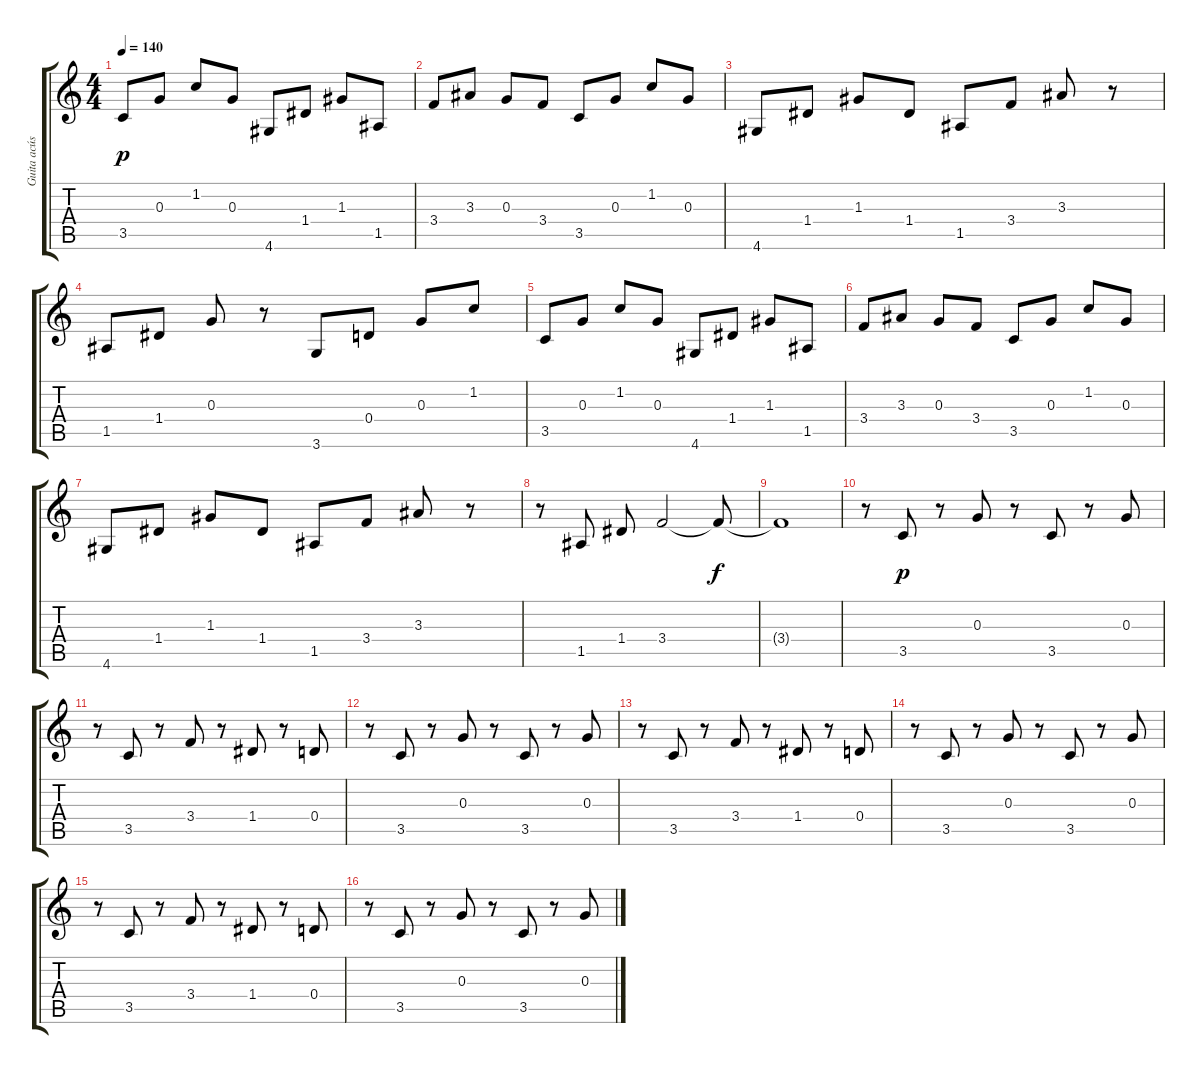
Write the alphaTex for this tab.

\track ("Guita acústica 1" "Guita acús") {instrument acousticguitarsteel}
\staff {score tabs}
\tuning (E4 B3 G3 D3 A2 E2) {hide}
\ts (4 4)
\tempo 140
\clef g2
\ks c
3.5.8{dy p instrument acousticguitarsteel} 0.3.8 1.2.8 0.3.8 4.6.8 1.4.8 1.3.8 1.5.8 |
3.4.8 3.3.8 0.3.8 3.4.8 3.5.8 0.3.8 1.2.8 0.3.8 |
4.6.8 1.4.8 1.3.8 1.4.8 1.5.8 3.4.8 3.3.8 r.8 |
1.5.8 1.4.8 0.3.8 r.8 3.6.8 0.4.8 0.3.8 1.2.8 |
3.5.8 0.3.8 1.2.8 0.3.8 4.6.8 1.4.8 1.3.8 1.5.8 |
3.4.8 3.3.8 0.3.8 3.4.8 3.5.8 0.3.8 1.2.8 0.3.8 |
4.6.8 1.4.8 1.3.8 1.4.8 1.5.8 3.4.8 3.3.8 r.8 |
r.8 1.5.8 1.4.8 3.4.2 3.4{t}.8{dy f} |
3.4{t}.1 |
r.8 3.5.8{dy p} r.8 0.3.8 r.8 3.5.8 r.8 0.3.8 |
r.8 3.5.8 r.8 3.4.8 r.8 1.4.8 r.8 0.4.8 |
r.8 3.5.8 r.8 0.3.8 r.8 3.5.8 r.8 0.3.8 |
r.8 3.5.8 r.8 3.4.8 r.8 1.4.8 r.8 0.4.8 |
r.8 3.5.8 r.8 0.3.8 r.8 3.5.8 r.8 0.3.8 |
r.8 3.5.8 r.8 3.4.8 r.8 1.4.8 r.8 0.4.8 |
r.8 3.5.8 r.8 0.3.8 r.8 3.5.8 r.8 0.3.8
